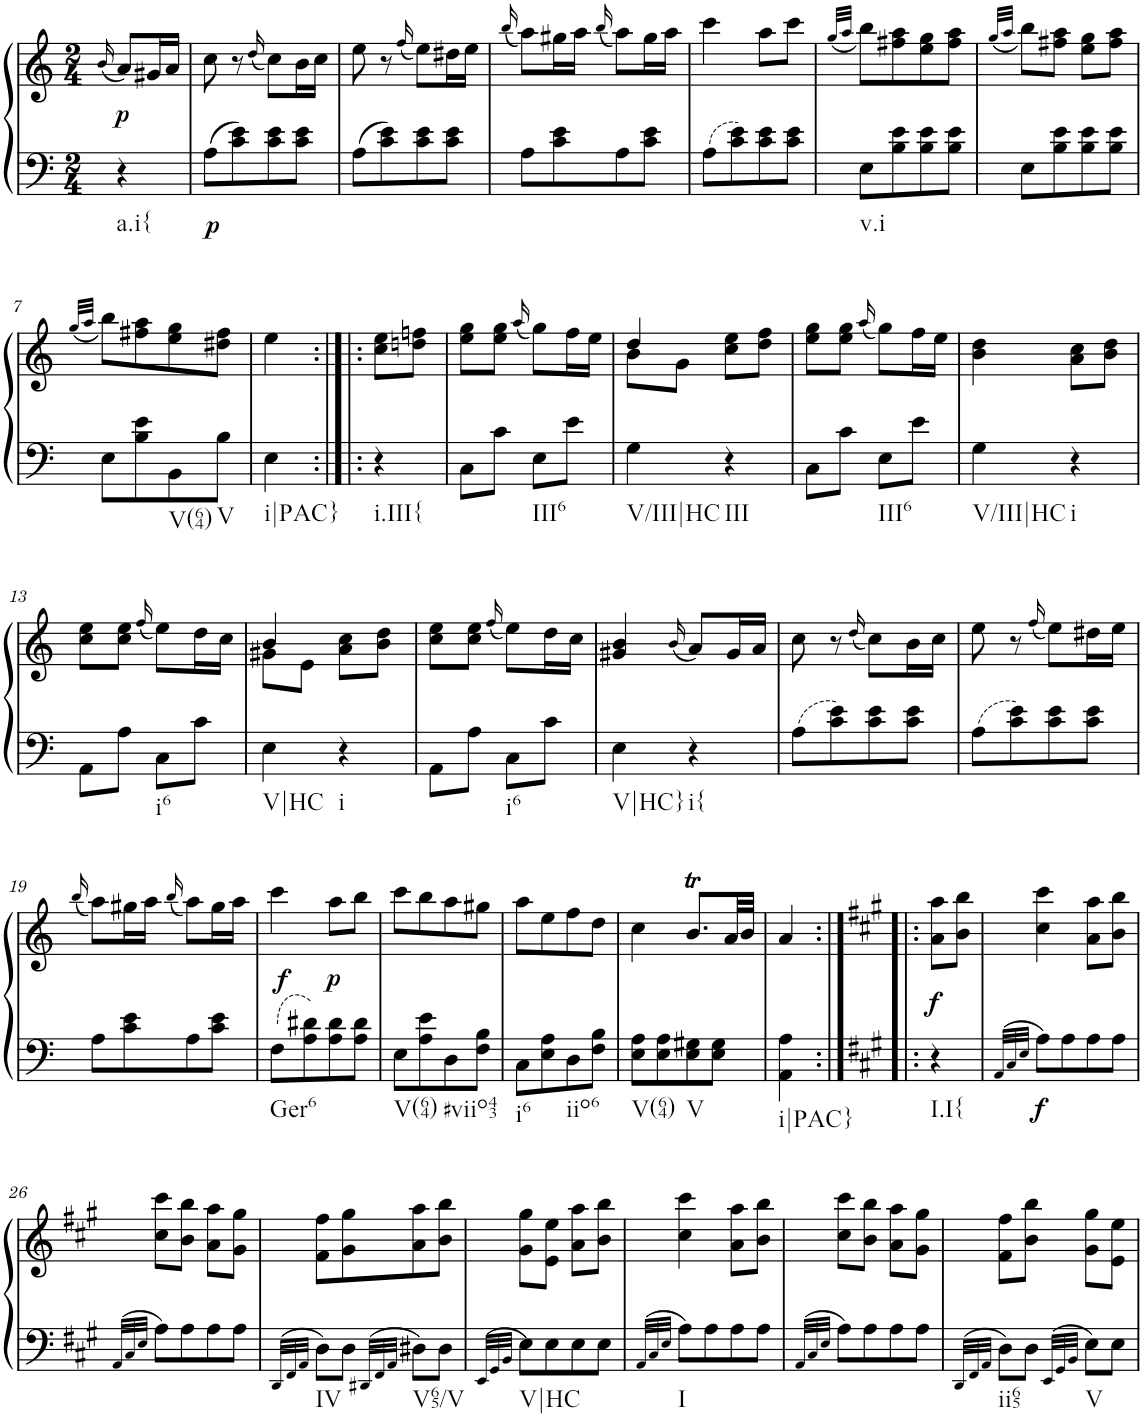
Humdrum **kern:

**kern	**kern	**dynam
*part1	*part1	*part1
*staff2	*staff1	*staff1/2
*I"Piano, Piano right	*	*
*I'Pno.	*	*
*clefF4	*clefG2	*
*k[]	*k[]	*
*M2/4	*M2/4	*
=	=	=
.	(16qb/	.
!LO:TX:b:t=a.i{	!	!
!	!	!LO:DY:b
4r	8a/L)	p
.	16g#X/L	.
.	16a/JJ	.
=1	=1	=1
!	!	!LO:DY:b=2
8A\L	8cc\	p
8c\ 8e\	8r	.
.	(16qdd/	.
8c\ 8e\	8cc\L)	.
8c\ 8e\J	16b\L	.
.	16cc\JJ	.
=2	=2	=2
8A\L	8ee\	.
8c\ 8e\	8r	.
.	(16qff/	.
8c\ 8e\	8ee\L)	.
8c\ 8e\J	16dd#X\L	.
.	16ee\JJ	.
=3	=3	=3
.	(16qbb/	.
8A\L	8aa\L)	.
8c\ 8e\	16gg#X\L	.
.	16aa\JJ	.
.	(16qbb/	.
8A\	8aa\L)	.
8c\ 8e\J	16gg#\L	.
.	16aa\JJ	.
=4	=4	=4
8A\L	4ccc\	.
8c\ 8e\	.	.
8c\ 8e\	8aa\L	.
8c\ 8e\J	8ccc\J	.
=5	=5	=5
.	(32qgg/LLL	.
.	32qaa/JJJ	.
!LO:TX:b:t=v.i	!	!
8E\L	8bb\L)	.
8B\ 8e\	8ff#X\ 8aa\	.
8B\ 8e\	8ee\ 8gg\	.
8B\ 8e\J	8ff#\ 8aa\J	.
=6	=6	=6
.	(32qgg/LLL	.
.	32qaa/JJJ	.
8E\L	8bb\L)	.
8B\ 8e\	8ff#X\ 8aa\J	.
8B\ 8e\	8ee\ 8gg\L	.
8B\ 8e\J	8ff#\ 8aa\J	.
!!LO:LB:g=z
=7	=7	=7
.	(32qgg/LLL	.
.	32qaa/JJJ	.
8E\L	8bb\L)	.
8B\ 8e\	8ff#X\ 8aa\	.
!LO:TX:b:t=V(64)	!	!
8BB\	8ee\ 8gg\	.
!LO:TX:b:t=V	!	!
8B\J	8dd#X\ 8ff#\J	.
=8	=8	=8
!LO:TX:b:t=i|PAC}	!	!
4E\	4ee\	.
=8X1:|!|:	=8X1:|!|:	=8X1:|!|:
!LO:TX:b:t=i.III{	!	!
4r	8cc\ 8ee\L	.
.	8ddn\ 8ffn\J	.
=9	=9	=9
8C\L	8ee\ 8gg\L	.
8c\J	8ee\ 8gg\J	.
.	(16qaa/	.
!LO:TX:b:t=III6	!	!
8E\L	8gg\L)	.
8e\J	16ff\L	.
.	16ee\JJ	.
=10	=10	=10
*	*^	*
!LO:TX:b:t=V/III|HC	!	!	!
4G\	4dd/	8b\L	.
.	.	8g\J	.
!LO:TX:b:t=III	!	!	!
4r	8cc\ 8ee\L	4ryy	.
.	8dd\ 8ff\J	.	.
*	*v	*v	*
=11	=11	=11
8C\L	8ee\ 8gg\L	.
8c\J	8ee\ 8gg\J	.
.	(16qaa/	.
!LO:TX:b:t=III6	!	!
8E\L	8gg\L)	.
8e\J	16ff\L	.
.	16ee\JJ	.
=12	=12	=12
!LO:TX:b:t=V/III|HC	!	!
4G\	4b\ 4dd\	.
!LO:TX:b:t=i	!	!
4r	8a\ 8cc\L	.
.	8b\ 8dd\J	.
!!LO:LB:g=z
=13	=13	=13
8AA\L	8cc\ 8ee\L	.
8A\J	8cc\ 8ee\J	.
.	(16qff/	.
!LO:TX:b:t=i6	!	!
8C\L	8ee\L)	.
8c\J	16dd\L	.
.	16cc\JJ	.
=14	=14	=14
*	*^	*
!LO:TX:b:t=V|HC	!	!	!
4E\	4b/	8g#X\L	.
.	.	8e\J	.
!LO:TX:b:t=i	!	!	!
4r	8a\ 8cc\L	4ryy	.
.	8b\ 8dd\J	.	.
*	*v	*v	*
=15	=15	=15
8AA\L	8cc\ 8ee\L	.
8A\J	8cc\ 8ee\J	.
.	(16qff/	.
!LO:TX:b:t=i6	!	!
8C\L	8ee\L)	.
8c\J	16dd\L	.
.	16cc\JJ	.
=16	=16	=16
!LO:TX:b:t=V|HC}	!	!
4E\	4g#X/ 4b/	.
.	(16qb/	.
!LO:TX:b:t=i{	!	!
4r	8a/L)	.
.	16g#/L	.
.	16a/JJ	.
=17	=17	=17
8A\L	8cc\	.
8c\ 8e\	8r	.
.	(16qdd/	.
8c\ 8e\	8cc\L)	.
8c\ 8e\J	16b\L	.
.	16cc\JJ	.
=18	=18	=18
8A\L	8ee\	.
8c\ 8e\	8r	.
.	(16qff/	.
8c\ 8e\	8ee\L)	.
8c\ 8e\J	16dd#X\L	.
.	16ee\JJ	.
!!LO:LB:g=z
=19	=19	=19
.	(16qbb/	.
8A\L	8aa\L)	.
8c\ 8e\	16gg#X\L	.
.	16aa\JJ	.
.	(16qbb/	.
8A\	8aa\L)	.
8c\ 8e\J	16gg#\L	.
.	16aa\JJ	.
=20	=20	=20
!LO:TX:b:t=Ger6	!	!
!	!	!LO:DY:b
8F\L	4ccc\	f
8A\ 8d#X\	.	.
!	!	!LO:DY:b
8A\ 8d#\	8aa\L	p
8A\ 8d#\J	8bb\J	.
=21	=21	=21
!LO:TX:b:t=V(64)	!	!
8E\L	8ccc\L	.
8A\ 8e\	8bb\	.
!LO:TX:b:t=#viio43	!	!
8D\	8aa\	.
8F\ 8B\J	8gg#X\J	.
=22	=22	=22
!LO:TX:b:t=i6	!	!
8C\L	8aa\L	.
8E\ 8A\	8ee\	.
!LO:TX:b:t=iio6	!	!
8D\	8ff\	.
8F\ 8B\J	8dd\J	.
=23	=23	=23
!LO:TX:b:t=V(64)	!	!
8E\ 8A\L	4cc\	.
8E\ 8A\	.	.
!LO:TX:b:t=V	!	!
8E\ 8G#X\	8.bt/L	.
8E\ 8G#\J	.	.
.	32a/LL	.
.	32b/JJJ	.
=24	=24	=24
!LO:TX:b:t=i|PAC}	!	!
4AA\ 4A\	4a/	.
=24X2:|!|:	=24X2:|!|:	=24X2:|!|:
*k[f#c#g#]	*k[f#c#g#]	*
!LO:TX:b:t=I.I{	!	!
!	!	!LO:DY:b
4r	8a\ 8aa\L	f
.	8b\ 8bb\J	.
=25	=25	=25
32qAA/LLL	.	.
32qC#/	.	.
32qE/JJJ	.	.
!	!	!LO:DY:b=2
8A\L	4cc#\ 4ccc#\	f
8A\	.	.
8A\	8a\ 8aa\L	.
8A\J	8b\ 8bb\J	.
!!LO:LB:g=z
=26	=26	=26
32qAA/LLL	.	.
32qC#/	.	.
32qE/JJJ	.	.
8A\L	8cc#\ 8ccc#\L	.
8A\	8b\ 8bb\J	.
8A\	8a\ 8aa\L	.
8A\J	8g#\ 8gg#\J	.
=27	=27	=27
32qDD/LLL	.	.
32qFF#/	.	.
32qAA/JJJ	.	.
!LO:TX:b:t=IV	!	!
8D\L	8f#\ 8ff#\L	.
8D\J	8g#\ 8gg#\	.
32qDD#X/LLL	.	.
32qFF#/	.	.
32qAA/JJJ	.	.
!LO:TX:b:t=V65/V	!	!
8D#X\L	8a\ 8aa\	.
8D#\J	8b\ 8bb\J	.
=28	=28	=28
32qEE/LLL	.	.
32qGG#/	.	.
32qBB/JJJ	.	.
!LO:TX:b:t=V|HC	!	!
8E\L	8g#\ 8gg#\L	.
8E\	8e\ 8ee\J	.
8E\	8a\ 8aa\L	.
8E\J	8b\ 8bb\J	.
=29	=29	=29
32qAA/LLL	.	.
32qC#/	.	.
32qE/JJJ	.	.
!LO:TX:b:t=I	!	!
8A\L	4cc#\ 4ccc#\	.
8A\	.	.
8A\	8a\ 8aa\L	.
8A\J	8b\ 8bb\J	.
=30	=30	=30
32qAA/LLL	.	.
32qC#/	.	.
32qE/JJJ	.	.
8A\L	8cc#\ 8ccc#\L	.
8A\	8b\ 8bb\J	.
8A\	8a\ 8aa\L	.
8A\J	8g#\ 8gg#\J	.
=31	=31	=31
32qDD/LLL	.	.
32qFF#/	.	.
32qAA/JJJ	.	.
!LO:TX:b:t=ii65	!	!
8D\L	8f#\ 8ff#\L	.
8D\J	8b\ 8bb\J	.
32qEE/LLL	.	.
32qGG#/	.	.
32qBB/JJJ	.	.
!LO:TX:b:t=V	!	!
8E\L	8g#\ 8gg#\L	.
8E\J	8e\ 8ee\J	.
=	=	=
*-	*-	*-
